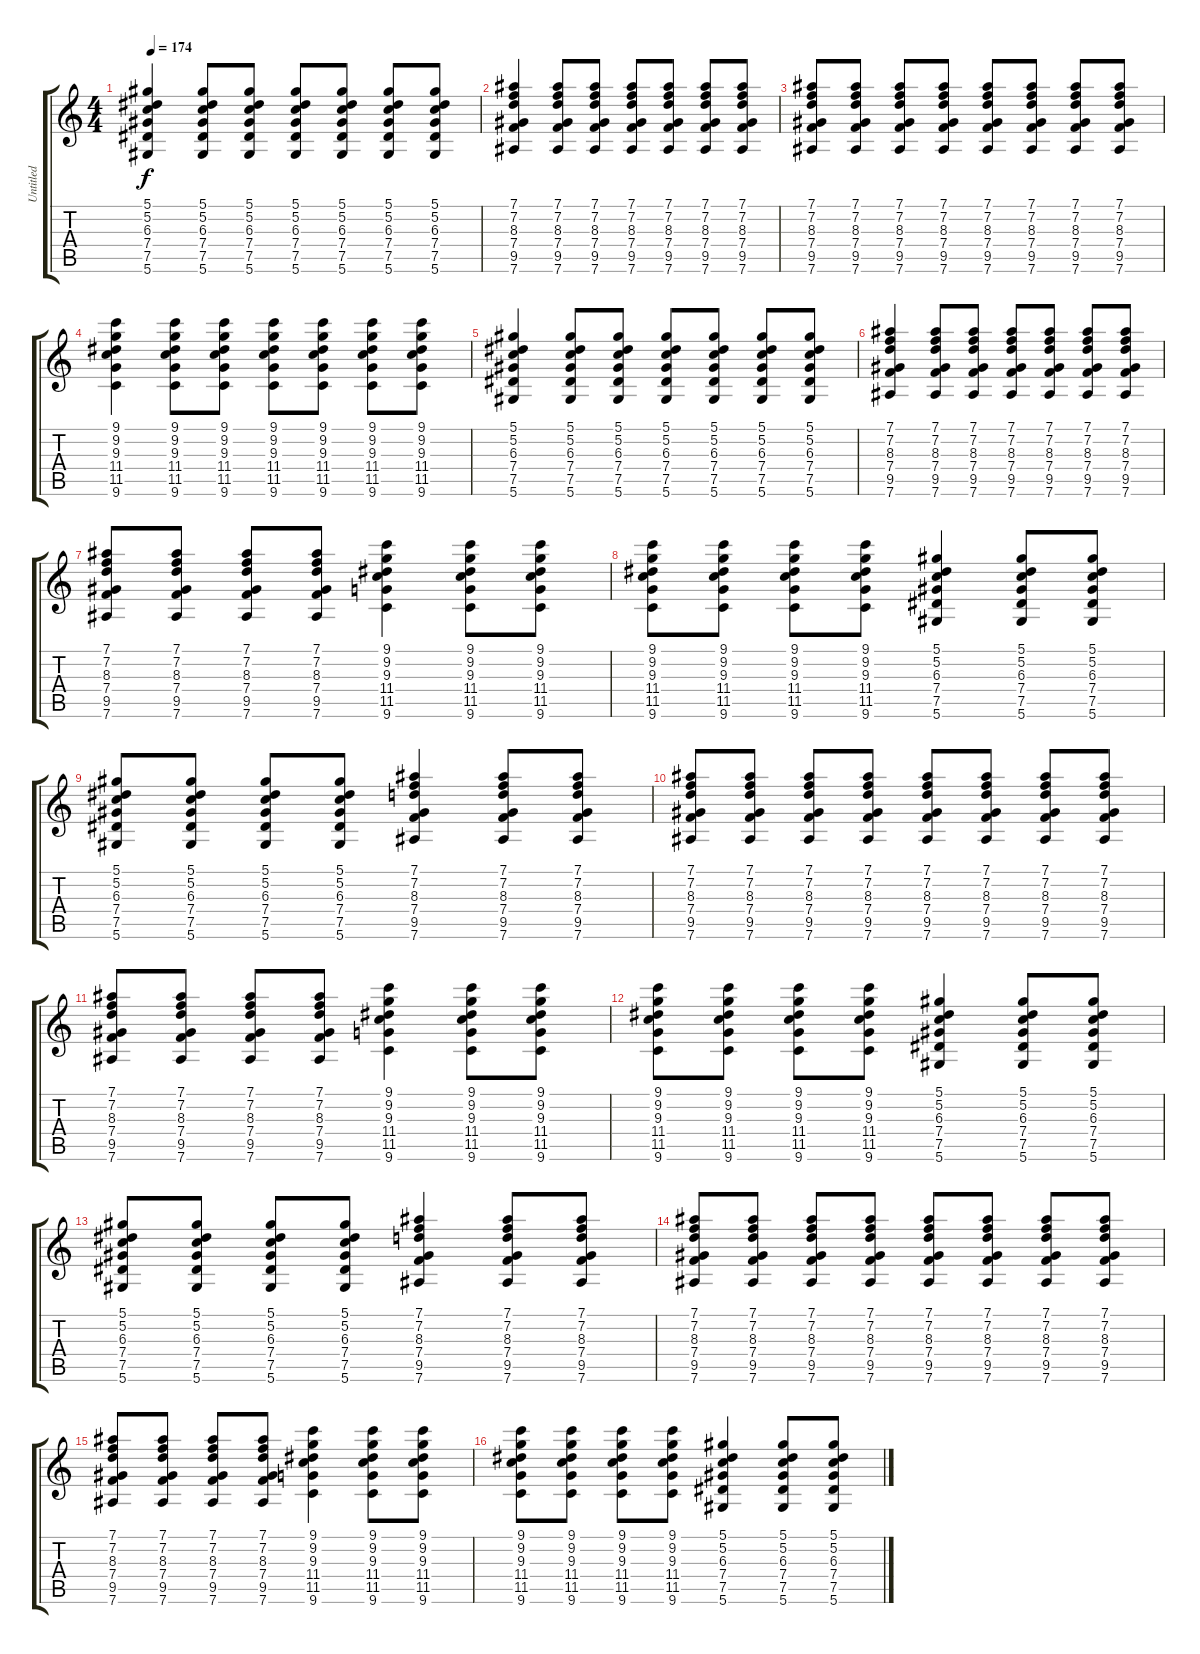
\track ("Untitled" "Untitled") {instrument overdrivenguitar}
\staff {score tabs}
\tuning (Eb4 Bb3 Gb3 Db3 Ab2 Eb2) {hide}
\ts (4 4)
\tempo 174
\clef g2
\ks c
(5.1 5.2 6.3 7.4 7.5 5.6).4{dy f} (5.1 5.2 6.3 7.4 7.5 5.6).8 (5.1 5.2 6.3 7.4 7.5 5.6).8 (5.1 5.2 6.3 7.4 7.5 5.6).8 (5.1 5.2 6.3 7.4 7.5 5.6).8 (5.1 5.2 6.3 7.4 7.5 5.6).8 (5.1 5.2 6.3 7.4 7.5 5.6).8 |
(7.1 7.2 8.3 7.4 9.5 7.6).4 (7.1 7.2 8.3 7.4 9.5 7.6).8 (7.1 7.2 8.3 7.4 9.5 7.6).8 (7.1 7.2 8.3 7.4 9.5 7.6).8 (7.1 7.2 8.3 7.4 9.5 7.6).8 (7.1 7.2 8.3 7.4 9.5 7.6).8 (7.1 7.2 8.3 7.4 9.5 7.6).8 |
(7.1 7.2 8.3 7.4 9.5 7.6).8 (7.1 7.2 8.3 7.4 9.5 7.6).8 (7.1 7.2 8.3 7.4 9.5 7.6).8 (7.1 7.2 8.3 7.4 9.5 7.6).8 (7.1 7.2 8.3 7.4 9.5 7.6).8 (7.1 7.2 8.3 7.4 9.5 7.6).8 (7.1 7.2 8.3 7.4 9.5 7.6).8 (7.1 7.2 8.3 7.4 9.5 7.6).8 |
(9.1 9.2 9.3 11.4 11.5 9.6).4 (9.1 9.2 9.3 11.4 11.5 9.6).8 (9.1 9.2 9.3 11.4 11.5 9.6).8 (9.1 9.2 9.3 11.4 11.5 9.6).8 (9.1 9.2 9.3 11.4 11.5 9.6).8 (9.1 9.2 9.3 11.4 11.5 9.6).8 (9.1 9.2 9.3 11.4 11.5 9.6).8 |
(5.1 5.2 6.3 7.4 7.5 5.6).4 (5.1 5.2 6.3 7.4 7.5 5.6).8 (5.1 5.2 6.3 7.4 7.5 5.6).8 (5.1 5.2 6.3 7.4 7.5 5.6).8 (5.1 5.2 6.3 7.4 7.5 5.6).8 (5.1 5.2 6.3 7.4 7.5 5.6).8 (5.1 5.2 6.3 7.4 7.5 5.6).8 |
(7.1 7.2 8.3 7.4 9.5 7.6).4 (7.1 7.2 8.3 7.4 9.5 7.6).8 (7.1 7.2 8.3 7.4 9.5 7.6).8 (7.1 7.2 8.3 7.4 9.5 7.6).8 (7.1 7.2 8.3 7.4 9.5 7.6).8 (7.1 7.2 8.3 7.4 9.5 7.6).8 (7.1 7.2 8.3 7.4 9.5 7.6).8 |
(7.1 7.2 8.3 7.4 9.5 7.6).8 (7.1 7.2 8.3 7.4 9.5 7.6).8 (7.1 7.2 8.3 7.4 9.5 7.6).8 (7.1 7.2 8.3 7.4 9.5 7.6).8 (9.1 9.2 9.3 11.4 11.5 9.6).4 (9.1 9.2 9.3 11.4 11.5 9.6).8 (9.1 9.2 9.3 11.4 11.5 9.6).8 |
(9.1 9.2 9.3 11.4 11.5 9.6).8 (9.1 9.2 9.3 11.4 11.5 9.6).8 (9.1 9.2 9.3 11.4 11.5 9.6).8 (9.1 9.2 9.3 11.4 11.5 9.6).8 (5.1 5.2 6.3 7.4 7.5 5.6).4 (5.1 5.2 6.3 7.4 7.5 5.6).8 (5.1 5.2 6.3 7.4 7.5 5.6).8 |
(5.1 5.2 6.3 7.4 7.5 5.6).8 (5.1 5.2 6.3 7.4 7.5 5.6).8 (5.1 5.2 6.3 7.4 7.5 5.6).8 (5.1 5.2 6.3 7.4 7.5 5.6).8 (7.1 7.2 8.3 7.4 9.5 7.6).4 (7.1 7.2 8.3 7.4 9.5 7.6).8 (7.1 7.2 8.3 7.4 9.5 7.6).8 |
(7.1 7.2 8.3 7.4 9.5 7.6).8 (7.1 7.2 8.3 7.4 9.5 7.6).8 (7.1 7.2 8.3 7.4 9.5 7.6).8 (7.1 7.2 8.3 7.4 9.5 7.6).8 (7.1 7.2 8.3 7.4 9.5 7.6).8 (7.1 7.2 8.3 7.4 9.5 7.6).8 (7.1 7.2 8.3 7.4 9.5 7.6).8 (7.1 7.2 8.3 7.4 9.5 7.6).8 |
(7.1 7.2 8.3 7.4 9.5 7.6).8 (7.1 7.2 8.3 7.4 9.5 7.6).8 (7.1 7.2 8.3 7.4 9.5 7.6).8 (7.1 7.2 8.3 7.4 9.5 7.6).8 (9.1 9.2 9.3 11.4 11.5 9.6).4 (9.1 9.2 9.3 11.4 11.5 9.6).8 (9.1 9.2 9.3 11.4 11.5 9.6).8 |
(9.1 9.2 9.3 11.4 11.5 9.6).8 (9.1 9.2 9.3 11.4 11.5 9.6).8 (9.1 9.2 9.3 11.4 11.5 9.6).8 (9.1 9.2 9.3 11.4 11.5 9.6).8 (5.1 5.2 6.3 7.4 7.5 5.6).4 (5.1 5.2 6.3 7.4 7.5 5.6).8 (5.1 5.2 6.3 7.4 7.5 5.6).8 |
(5.1 5.2 6.3 7.4 7.5 5.6).8 (5.1 5.2 6.3 7.4 7.5 5.6).8 (5.1 5.2 6.3 7.4 7.5 5.6).8 (5.1 5.2 6.3 7.4 7.5 5.6).8 (7.1 7.2 8.3 7.4 9.5 7.6).4 (7.1 7.2 8.3 7.4 9.5 7.6).8 (7.1 7.2 8.3 7.4 9.5 7.6).8 |
(7.1 7.2 8.3 7.4 9.5 7.6).8 (7.1 7.2 8.3 7.4 9.5 7.6).8 (7.1 7.2 8.3 7.4 9.5 7.6).8 (7.1 7.2 8.3 7.4 9.5 7.6).8 (7.1 7.2 8.3 7.4 9.5 7.6).8 (7.1 7.2 8.3 7.4 9.5 7.6).8 (7.1 7.2 8.3 7.4 9.5 7.6).8 (7.1 7.2 8.3 7.4 9.5 7.6).8 |
(7.1 7.2 8.3 7.4 9.5 7.6).8 (7.1 7.2 8.3 7.4 9.5 7.6).8 (7.1 7.2 8.3 7.4 9.5 7.6).8 (7.1 7.2 8.3 7.4 9.5 7.6).8 (9.1 9.2 9.3 11.4 11.5 9.6).4 (9.1 9.2 9.3 11.4 11.5 9.6).8 (9.1 9.2 9.3 11.4 11.5 9.6).8 |
(9.1 9.2 9.3 11.4 11.5 9.6).8 (9.1 9.2 9.3 11.4 11.5 9.6).8 (9.1 9.2 9.3 11.4 11.5 9.6).8 (9.1 9.2 9.3 11.4 11.5 9.6).8 (5.1 5.2 6.3 7.4 7.5 5.6).4 (5.1 5.2 6.3 7.4 7.5 5.6).8 (5.1 5.2 6.3 7.4 7.5 5.6).8
